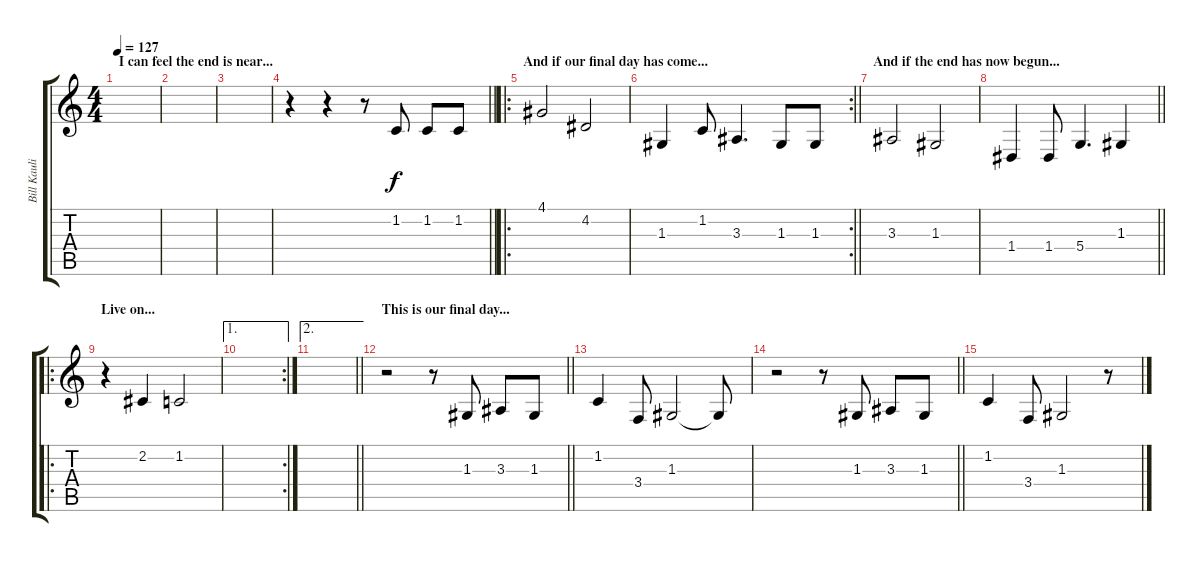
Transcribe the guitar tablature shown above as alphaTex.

\track ("Bill Kaulitz (2nd)" "Bill Kauli") {instrument brightacousticpiano}
\staff {score tabs}
\tuning (E4 B3 G3 D3 A2 E2) {hide}
\ts (4 4)
\section ("" "I can feel the end is near...")
\tempo 127
\clef g2
\ks c
|
|
|
\barLineRight lightlight
r.4 r.4 r.8 1.2.8 1.2.8 1.2.8 |
\ro
\section ("" "And if our final day has come...")
4.1.2 4.2.2 |
\rc 2
\barLineRight lightlight
1.3.4 1.2.8 3.3.4{d} 1.3.8 1.3.8 |
\section ("" "And if the end has now begun...")
3.3.2 1.3.2 |
\barLineRight lightlight
1.4.4 1.4.8 5.4.4{d} 1.3.4 |
\ro
\section ("" "Live on...")
r.4 2.2.4 1.2.2 |
\ae 1
\rc 2
|
\ae 2
\barLineRight lightlight
|
\section ("" "This is our final day...")
\barLineRight lightlight
r.2 r.8 1.3.8 3.3.8 1.3.8 |
1.2.4 3.4.8 1.3.2 1.3{t}.8 |
\barLineRight lightlight
r.2 r.8 1.3.8 3.3.8 1.3.8 |
1.2.4 3.4.8 1.3.2 r.8
